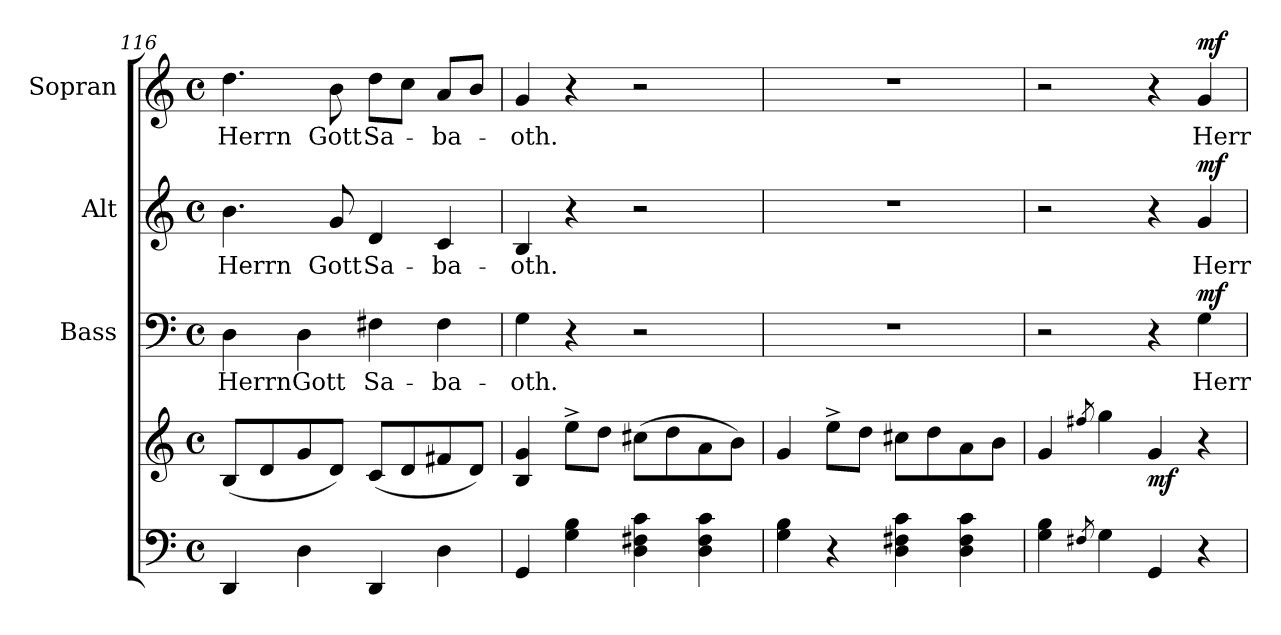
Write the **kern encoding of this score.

**kern	**kern	**dynam	**kern	**text	**dynam	**kern	**text	**dynam	**kern	**text	**dynam
*part4	*part4	*part4	*part3	*part3	*part3	*part2	*part2	*part2	*part1	*part1	*part1
*staff5	*staff4	*staff4/5	*staff3	*staff3	*staff3	*staff2	*staff2	*staff2	*staff1	*staff1	*staff1
*	*	*	*I"Bass	*	*	*I"Alt	*	*	*I"Sopran	*	*
*clefF4	*clefG2	*	*clefF4	*	*	*clefG2	*	*	*clefG2	*	*
*k[]	*k[]	*	*k[]	*	*	*k[]	*	*	*k[]	*	*
*C:	*C:	*	*C:	*	*	*C:	*	*	*C:	*	*
*M4/4	*M4/4	*	*M4/4	*	*	*M4/4	*	*	*M4/4	*	*
*met(c)	*met(c)	*	*met(c)	*	*	*met(c)	*	*	*met(c)	*	*
=116	=116	=116	=116	=116	=116	=116	=116	=116	=116	=116	=116
!	!	!	!	!LO:LY:b	!	!	!LO:LY:b	!	!	!LO:LY:b	!
4DD/	(<8B/L	.	4D\	Herrn	.	4.b\	Herrn	.	4.dd\	Herrn	.
.	8d/	.	.	.	.	.	.	.	.	.	.
!	!	!	!	!LO:LY:b	!	!	!	!	!	!	!
4D\	8g/	.	4D\	Gott	.	.	.	.	.	.	.
!	!	!	!	!	!	!	!LO:LY:b	!	!	!LO:LY:b	!
.	8d/J)	.	.	.	.	8g/	Gott	.	8b\	Gott	.
!	!	!	!	!LO:LY:b	!	!	!LO:LY:b	!	!	!LO:LY:b	!
4DD/	(<8c/L	.	4F#X\	Sa-	.	4d/	Sa-	.	8dd\L	Sa-	.
.	8d/	.	.	.	.	.	.	.	8cc\J	.	.
!	!	!	!	!LO:LY:b	!	!	!LO:LY:b	!	!	!LO:LY:b	!
4D\	8f#X/	.	4F#\	-ba-	.	4c/	-ba-	.	8a/L	-ba-	.
.	8d/J)	.	.	.	.	.	.	.	8b/J	.	.
!!LO:PB:g=z
=117	=117	=117	=117	=117	=117	=117	=117	=117	=117	=117	=117
!	!	!	!	!LO:LY:b	!	!	!LO:LY:b	!	!	!LO:LY:b	!
4GG/	4B/ 4g/	.	4G\	-oth.	.	4B/	-oth.	.	4g/	-oth.	.
4G\ 4B\	8ee^>\L	.	4r	.	.	4r	.	.	4r	.	.
.	8dd\J	.	.	.	.	.	.	.	.	.	.
4D\ 4F#X\ 4c\	(>8cc#X\L	.	2r	.	.	2r	.	.	2r	.	.
.	8dd\	.	.	.	.	.	.	.	.	.	.
4D\ 4F#\ 4c\	8a\	.	.	.	.	.	.	.	.	.	.
.	8b\J)	.	.	.	.	.	.	.	.	.	.
=118	=118	=118	=118	=118	=118	=118	=118	=118	=118	=118	=118
4G\ 4B\	4g/	.	1r	.	.	1r	.	.	1r	.	.
4r	8ee^>\L	.	.	.	.	.	.	.	.	.	.
.	8dd\J	.	.	.	.	.	.	.	.	.	.
4D\ 4F#X\ 4c\	8cc#X\L	.	.	.	.	.	.	.	.	.	.
.	8dd\	.	.	.	.	.	.	.	.	.	.
4D\ 4F#\ 4c\	8a\	.	.	.	.	.	.	.	.	.	.
.	8b\J	.	.	.	.	.	.	.	.	.	.
=119	=119	=119	=119	=119	=119	=119	=119	=119	=119	=119	=119
4G\ 4B\	4g/	.	2r	.	.	2r	.	.	2r	.	.
8qF#X/	8qff#X/	.	.	.	.	.	.	.	.	.	.
4G\	4gg\	.	.	.	.	.	.	.	.	.	.
!	!	!LO:DY:b	!	!	!	!	!	!	!	!	!
4GG/	4g/	mf	4r	.	.	4r	.	.	4r	.	.
!	!	!	!	!LO:LY:b	!LO:DY:a	!	!LO:LY:b	!LO:DY:a	!	!LO:LY:b	!LO:DY:a
4r	4r	.	4G\	Herr	mf	4g/	Herr	mf	4g/	Herr	mf
=	=	=	=	=	=	=	=	=	=	=	=
*-	*-	*-	*-	*-	*-	*-	*-	*-	*-	*-	*-
